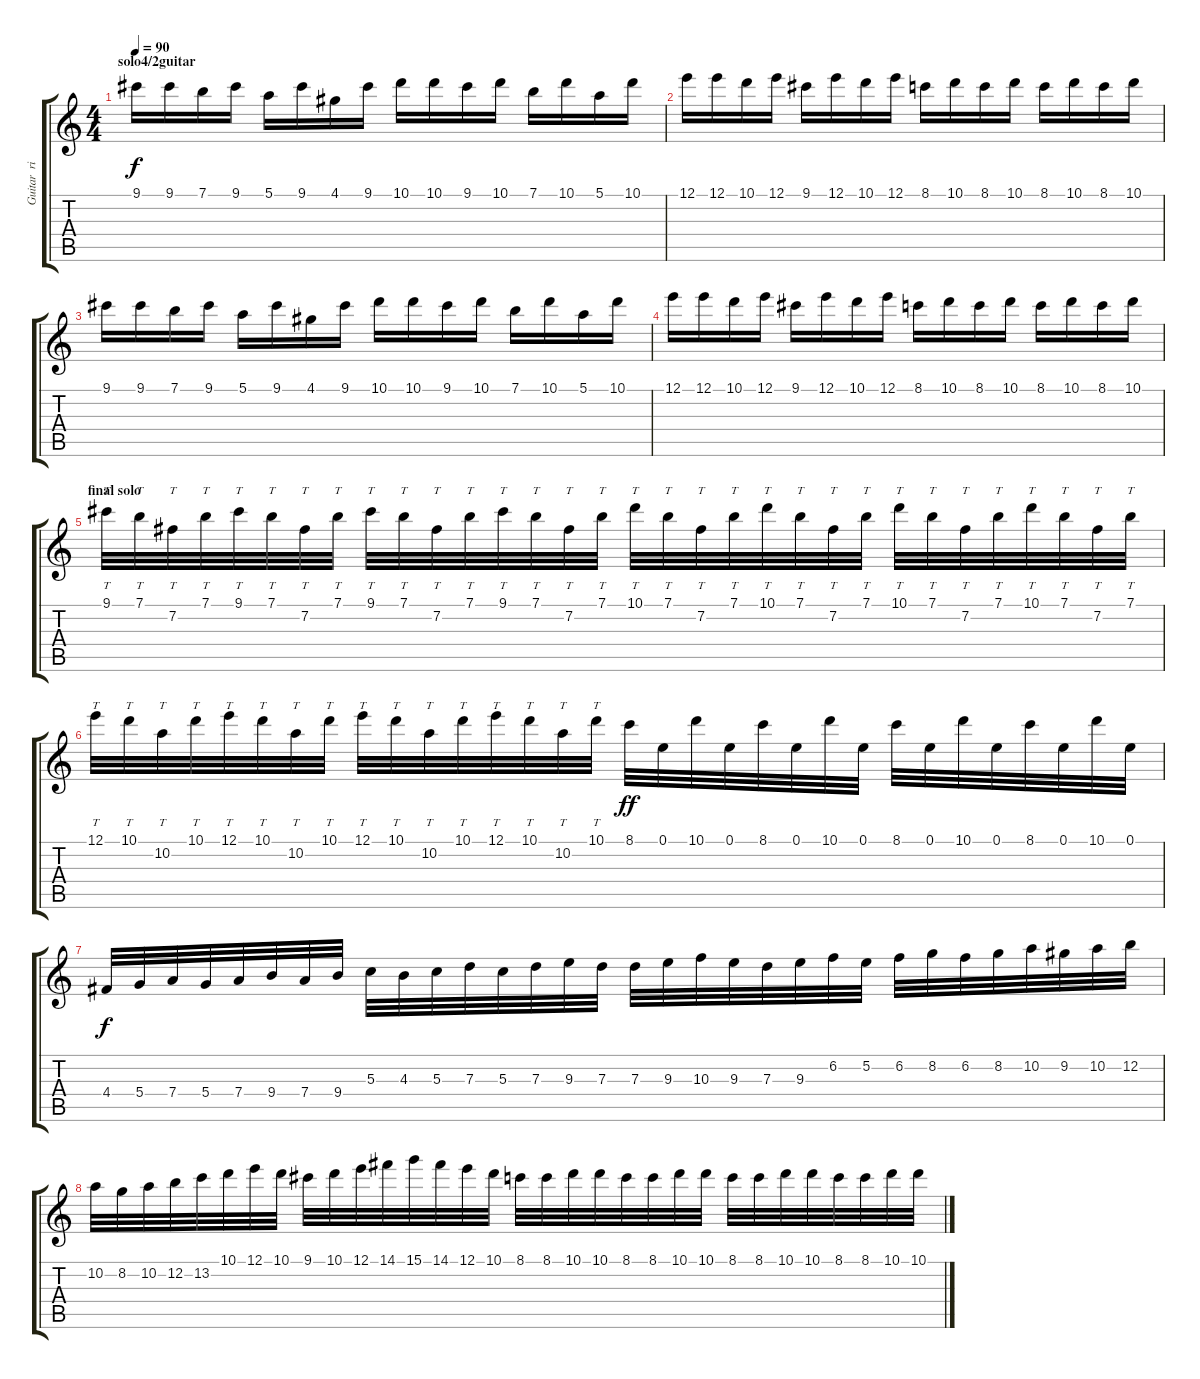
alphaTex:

\track ("Guitar  rigth" "Guitar  ri") {instrument distortionguitar}
\staff {score tabs}
\tuning (E4 B3 G3 D3 A2 E2) {hide}
\ts (4 4)
\section ("" "solo4/2guitar")
\tempo 90
\clef g2
\ks c
9.1.16{dy f} 9.1.16 7.1.16 9.1.16 5.1.16 9.1.16 4.1.16 9.1.16 10.1.16 10.1.16 9.1.16 10.1.16 7.1.16 10.1.16 5.1.16 10.1.16 |
12.1.16 12.1.16 10.1.16 12.1.16 9.1.16 12.1.16 10.1.16 12.1.16 8.1.16 10.1.16 8.1.16 10.1.16 8.1.16 10.1.16 8.1.16 10.1.16 |
9.1.16 9.1.16 7.1.16 9.1.16 5.1.16 9.1.16 4.1.16 9.1.16 10.1.16 10.1.16 9.1.16 10.1.16 7.1.16 10.1.16 5.1.16 10.1.16 |
12.1.16 12.1.16 10.1.16 12.1.16 9.1.16 12.1.16 10.1.16 12.1.16 8.1.16 10.1.16 8.1.16 10.1.16 8.1.16 10.1.16 8.1.16 10.1.16 |
\section ("" "final solo")
9.1.32{tt} 7.1.32{tt} 7.2.32{tt} 7.1.32{tt} 9.1.32{tt} 7.1.32{tt} 7.2.32{tt} 7.1.32{tt} 9.1.32{tt} 7.1.32{tt} 7.2.32{tt} 7.1.32{tt} 9.1.32{tt} 7.1.32{tt} 7.2.32{tt} 7.1.32{tt} 10.1.32{tt} 7.1.32{tt} 7.2.32{tt} 7.1.32{tt} 10.1.32{tt} 7.1.32{tt} 7.2.32{tt} 7.1.32{tt} 10.1.32{tt} 7.1.32{tt} 7.2.32{tt} 7.1.32{tt} 10.1.32{tt} 7.1.32{tt} 7.2.32{tt} 7.1.32{tt} |
12.1.32{tt} 10.1.32{tt} 10.2.32{tt} 10.1.32{tt} 12.1.32{tt} 10.1.32{tt} 10.2.32{tt} 10.1.32{tt} 12.1.32{tt} 10.1.32{tt} 10.2.32{tt} 10.1.32{tt} 12.1.32{tt} 10.1.32{tt} 10.2.32{tt} 10.1.32{tt} 8.1.32{dy ff} 0.1.32 10.1.32 0.1.32 8.1.32 0.1.32 10.1.32 0.1.32 8.1.32 0.1.32 10.1.32 0.1.32 8.1.32 0.1.32 10.1.32 0.1.32 |
4.4.32{dy f} 5.4.32 7.4.32 5.4.32 7.4.32 9.4.32 7.4.32 9.4.32 5.3.32 4.3.32 5.3.32 7.3.32 5.3.32 7.3.32 9.3.32 7.3.32 7.3.32 9.3.32 10.3.32 9.3.32 7.3.32 9.3.32 6.2.32 5.2.32 6.2.32 8.2.32 6.2.32 8.2.32 10.2.32 9.2.32 10.2.32 12.2.32 |
10.2.32 8.2.32 10.2.32 12.2.32 13.2.32 10.1.32 12.1.32 10.1.32 9.1.32 10.1.32 12.1.32 14.1.32 15.1.32 14.1.32 12.1.32 10.1.32 8.1.32 8.1.32 10.1.32 10.1.32 8.1.32 8.1.32 10.1.32 10.1.32 8.1.32 8.1.32 10.1.32 10.1.32 8.1.32 8.1.32 10.1.32 10.1.32
